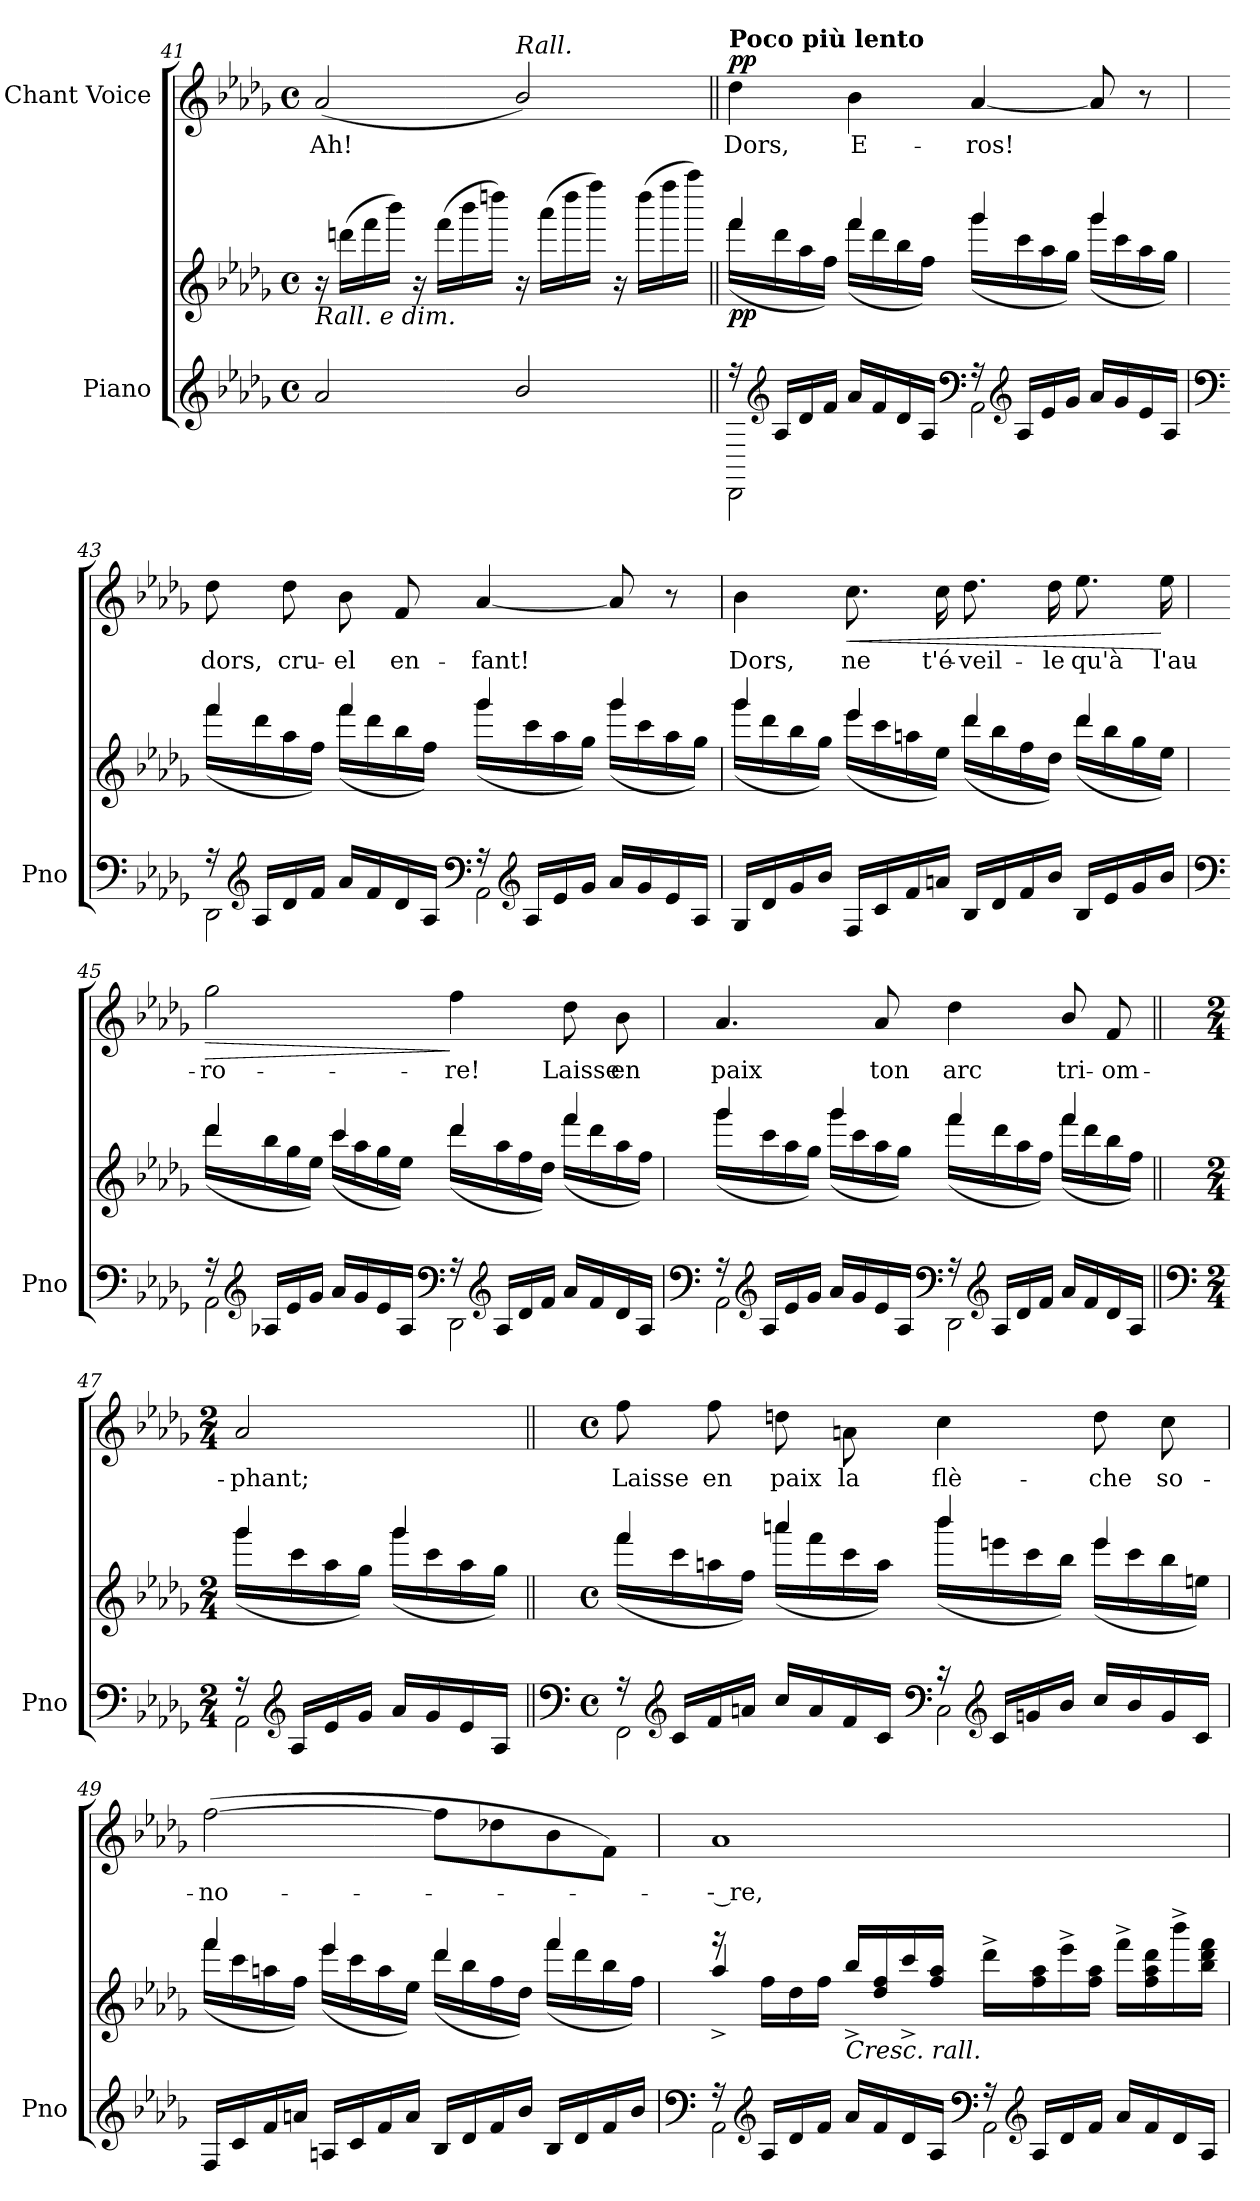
**kern	**kern	**dynam	**kern	**text	**dynam
*part2	*part2	*part2	*part1	*part1	*part1
*staff3	*staff2	*staff2/3	*staff1	*staff1	*staff1
*I"Piano	*	*	*I"Chant Voice	*	*
*I'Pno	*	*	*	*	*
!!LO:LB:g=z
*clefG2	*clefG2	*	*clefG2	*	*
*k[b-e-a-d-g-]	*k[b-e-a-d-g-]	*	*k[b-e-a-d-g-]	*	*
*M4/4	*M4/4	*	*M4/4	*	*
*met(c)	*met(c)	*	*met(c)	*	*
=41	=41	=41	=41	=41	=41
!	!LO:TX:b:i:t=Rall.  e  dim.	!	!	!	!
!	!	!	!	!LO:LY:b	!
2a-/	16r	.	(<2a-/	Ah!	.
.	(16dddn\LL	.	.	.	.
.	16fff\	.	.	.	.
.	16bbb-\JJ)	.	.	.	.
.	16r	.	.	.	.
.	(16fff\LL	.	.	.	.
.	16bbb-\	.	.	.	.
.	16ddddn\JJ)	.	.	.	.
!	!	!	!LO:TX:a:i:t=Rall.	!	!
2b-/	16r	.	2b-/)	.	.
.	(16aaa-\LL	.	.	.	.
.	16dddd\	.	.	.	.
.	16ffff\JJ)	.	.	.	.
.	16r	.	.	.	.
.	(16dddd\LL	.	.	.	.
.	16ffff\	.	.	.	.
.	16aaaa-\JJ)	.	.	.	.
!!LO:LB:g=z
=42||	=42||	=42||	=42||	=42||	=42||
*^	*^	*	*	*	*
!	!	!	!	!	!LO:TX:a:B:t=Poco più lento	!	!
!	!	!	!	!LO:DY:b	!	!LO:LY:b	!LO:DY:a
16r	2DD-\	4fff/	(>16fff\LL	pp	4dd-\	Dors,	pp
*clefG2	*	*	*	*	*	*	*
16A-/LL	.	.	16ddd-\	.	.	.	.
16d-/	.	.	16aa-\	.	.	.	.
16f/JJ	.	.	16ff\JJ)	.	.	.	.
!	!	!	!	!	!	!LO:LY:b	!
16a-/LL	.	4fff/	(>16fff\LL	.	4b-\	E-	.
16f/	.	.	16ddd-\	.	.	.	.
16d-/	.	.	16bb-\	.	.	.	.
16A-/JJ	.	.	16ff\JJ)	.	.	.	.
*clefF4	*	*	*	*	*	*	*
!	!	!	!	!	!	!LO:LY:b	!
16r	2AA-\	4ggg-/	(>16ggg-\LL	.	[4a-/	-ros!	.
*clefG2	*	*	*	*	*	*	*
16A-/LL	.	.	16ccc\	.	.	.	.
16e-/	.	.	16aa-\	.	.	.	.
16g-/JJ	.	.	16gg-\JJ)	.	.	.	.
16a-/LL	.	4ggg-/	(>16ggg-\LL	.	8a-/]	.	.
16g-/	.	.	16ccc\	.	.	.	.
16e-/	.	.	16aa-\	.	8r	.	.
16A-/JJ	.	.	16gg-\JJ)	.	.	.	.
!!LO:LB:g=z
=43	=43	=43	=43	=43	=43	=43	=43
*clefF4	*	*	*	*	*	*	*
!	!	!	!	!	!	!LO:LY:b	!
16r	2DD-\	4fff/	(>16fff\LL	.	8dd-\	dors,	.
*clefG2	*	*	*	*	*	*	*
16A-/LL	.	.	16ddd-\	.	.	.	.
!	!	!	!	!	!	!LO:LY:b	!
16d-/	.	.	16aa-\	.	8dd-\	cru-	.
16f/JJ	.	.	16ff\JJ)	.	.	.	.
!	!	!	!	!	!	!LO:LY:b	!
16a-/LL	.	4fff/	(>16fff\LL	.	8b-\	-el	.
16f/	.	.	16ddd-\	.	.	.	.
!	!	!	!	!	!	!LO:LY:b	!
16d-/	.	.	16bb-\	.	8f/	en-	.
16A-/JJ	.	.	16ff\JJ)	.	.	.	.
*clefF4	*	*	*	*	*	*	*
!	!	!	!	!	!	!LO:LY:b	!
16r	2AA-\	4ggg-/	(>16ggg-\LL	.	[4a-/	-fant!	.
*clefG2	*	*	*	*	*	*	*
16A-/LL	.	.	16ccc\	.	.	.	.
16e-/	.	.	16aa-\	.	.	.	.
16g-/JJ	.	.	16gg-\JJ)	.	.	.	.
16a-/LL	.	4ggg-/	(>16ggg-\LL	.	8a-/]	.	.
16g-/	.	.	16ccc\	.	.	.	.
16e-/	.	.	16aa-\	.	8r	.	.
16A-/JJ	.	.	16gg-\JJ)	.	.	.	.
*v	*v	*	*	*	*	*	*
!!LO:PB:g=z
=44	=44	=44	=44	=44	=44	=44
!	!	!	!	!	!LO:LY:b	!
16G-/LL	4ggg-/	(>16ggg-\LL	.	4b-\	Dors,	.
16d-/	.	16ddd-\	.	.	.	.
16g-/	.	16bb-\	.	.	.	.
16b-/JJ	.	16gg-\JJ)	.	.	.	.
!	!	!	!	!	!LO:LY:b	!LO:HP:b
16F/LL	4eee-/	(>16eee-\LL	.	8.cc\	ne	<
16c/	.	16ccc\	.	.	.	.
16f/	.	16aan\	.	.	.	.
!	!	!	!	!	!LO:LY:b	!
16an/JJ	.	16ee-\JJ)	.	16cc\	t'é-	.
!	!	!	!	!	!LO:LY:b	!
16B-/LL	4ddd-/	(>16ddd-\LL	.	8.dd-\	-veil-	.
16d-/	.	16bb-\	.	.	.	.
16f/	.	16ff\	.	.	.	.
!	!	!	!	!	!LO:LY:b	!
16b-/JJ	.	16dd-\JJ)	.	16dd-\	-le	.
!	!	!	!	!	!LO:LY:b	!
16B-/LL	4ddd-/	(>16ddd-\LL	.	8.ee-\	qu'à	.
16e-/	.	16bb-\	.	.	.	.
16g-/	.	16gg-\	.	.	.	.
!	!	!	!	!	!LO:LY:b	!
16b-/JJ	.	16ee-\JJ)	.	16ee-\	l'au-	[
!!LO:LB:g=z
=45	=45	=45	=45	=45	=45	=45
*clefF4	*	*	*	*	*	*
*^	*	*	*	*	*	*
!	!	!	!	!	!	!LO:LY:b	!LO:HP:b
16r	2AA-\	4ddd-/	(>16ddd-\LL	.	2gg-\	-ro-	>
*clefG2	*	*	*	*	*	*	*
16A-X/LL	.	.	16bb-\	.	.	.	.
16e-/	.	.	16gg-\	.	.	.	.
16g-/JJ	.	.	16ee-\JJ)	.	.	.	.
16a-/LL	.	4ccc/	(>16ccc\LL	.	.	.	.
16g-/	.	.	16aa-\	.	.	.	.
16e-/	.	.	16gg-\	.	.	.	.
16A-/JJ	.	.	16ee-\JJ)	.	.	.	.
*clefF4	*	*	*	*	*	*	*
!	!	!	!	!	!	!LO:LY:b	!
16r	2DD-\	4ddd-/	(>16ddd-\LL	.	4ff\	-re!	]
*clefG2	*	*	*	*	*	*	*
16A-/LL	.	.	16aa-\	.	.	.	.
16d-/	.	.	16ff\	.	.	.	.
16f/JJ	.	.	16dd-\JJ)	.	.	.	.
!	!	!	!	!	!	!LO:LY:b	!
16a-/LL	.	4fff/	(>16fff\LL	.	8dd-\	Laisse	.
16f/	.	.	16ddd-\	.	.	.	.
!	!	!	!	!	!	!LO:LY:b	!
16d-/	.	.	16aa-\	.	8b-\	en	.
16A-/JJ	.	.	16ff\JJ)	.	.	.	.
!!LO:LB:g=z
=46	=46	=46	=46	=46	=46	=46	=46
*clefF4	*	*	*	*	*	*	*
!	!	!	!	!	!	!LO:LY:b	!
16r	2AA-\	4ggg-/	(>16ggg-\LL	.	4.a-/	paix	.
*clefG2	*	*	*	*	*	*	*
16A-/LL	.	.	16ccc\	.	.	.	.
16e-/	.	.	16aa-\	.	.	.	.
16g-/JJ	.	.	16gg-\JJ)	.	.	.	.
16a-/LL	.	4ggg-/	(>16ggg-\LL	.	.	.	.
16g-/	.	.	16ccc\	.	.	.	.
!	!	!	!	!	!	!LO:LY:b	!
16e-/	.	.	16aa-\	.	8a-/	ton	.
16A-/JJ	.	.	16gg-\JJ)	.	.	.	.
*clefF4	*	*	*	*	*	*	*
!	!	!	!	!	!	!LO:LY:b	!
16r	2DD-\	4fff/	(>16fff\LL	.	4dd-\	arc	.
*clefG2	*	*	*	*	*	*	*
16A-/LL	.	.	16ddd-\	.	.	.	.
16d-/	.	.	16aa-\	.	.	.	.
16f/JJ	.	.	16ff\JJ)	.	.	.	.
!	!	!	!	!	!	!LO:LY:b	!
16a-/LL	.	4fff/	(>16fff\LL	.	8b-/	tri-	.
16f/	.	.	16ddd-\	.	.	.	.
!	!	!	!	!	!	!LO:LY:b	!
16d-/	.	.	16bb-\	.	8f/	-om-	.
16A-/JJ	.	.	16ff\JJ)	.	.	.	.
=47||	=47||	=47||	=47||	=47||	=47||	=47||	=47||
*clefF4	*	*	*	*	*	*	*
*M2/4	*	*M2/4	*	*	*M2/4	*	*
!	!	!	!	!	!	!LO:LY:b	!
16r	2AA-\	4ggg-/	(>16ggg-\LL	.	2a-/	-phant;	.
*clefG2	*	*	*	*	*	*	*
16A-/LL	.	.	16ccc\	.	.	.	.
16e-/	.	.	16aa-\	.	.	.	.
16g-/JJ	.	.	16gg-\JJ)	.	.	.	.
16a-/LL	.	4ggg-/	(>16ggg-\LL	.	.	.	.
16g-/	.	.	16ccc\	.	.	.	.
16e-/	.	.	16aa-\	.	.	.	.
16A-/JJ	.	.	16gg-\JJ)	.	.	.	.
!!LO:PB:g=z
=48||	=48||	=48||	=48||	=48||	=48||	=48||	=48||
*clefF4	*	*	*	*	*	*	*
*M4/4	*	*M4/4	*	*	*M4/4	*	*
*met(c)	*	*met(c)	*	*	*met(c)	*	*
!	!	!	!	!	!	!LO:LY:b	!LO:DY:a
!	!	!	!	!	!	!	!LO:DY:n=1:a
16r	2FF\	4fff/	(>16fff\LL	.	8ff\	Laisse	other-dynamics f
*clefG2	*	*	*	*	*	*	*
16c/LL	.	.	16ccc\	.	.	.	.
!	!	!	!	!	!	!LO:LY:b	!
16f/	.	.	16aan\	.	8ff\	en	.
16an/JJ	.	.	16ff\JJ)	.	.	.	.
!	!	!	!	!	!	!LO:LY:b	!
16cc/LL	.	4aaan/	(>16aaa\LL	.	8ddn\	paix	.
16a/	.	.	16fff\	.	.	.	.
!	!	!	!	!	!	!LO:LY:b	!
16f/	.	.	16ccc\	.	8an\	la	.
16c/JJ	.	.	16aa\JJ)	.	.	.	.
*clefF4	*	*	*	*	*	*	*
!	!	!	!	!	!	!LO:LY:b	!
16r	2C\	4bbb-/	(>16bbb-\LL	.	4cc\	flè-	.
*clefG2	*	*	*	*	*	*	*
16c/LL	.	.	16eeen\	.	.	.	.
16gn/	.	.	16ccc\	.	.	.	.
16b-/JJ	.	.	16bb-\JJ)	.	.	.	.
!	!	!	!	!	!	!LO:LY:b	!
16cc/LL	.	4eee/	(>16eee\LL	.	8dd\	-che	.
16b-/	.	.	16ccc\	.	.	.	.
!	!	!	!	!	!	!LO:LY:b	!
16g/	.	.	16bb-\	.	8cc\	so-	.
16c/JJ	.	.	16een\JJ)	.	.	.	.
*v	*v	*	*	*	*	*	*
!!LO:LB:g=z
=49	=49	=49	=49	=49	=49	=49
!	!	!	!	!	!LO:LY:b	!
16F/LL	4fff/	(>16fff\LL	.	([2ff\	-no-	.
16c/	.	16ccc\	.	.	.	.
16f/	.	16aan\	.	.	.	.
16an/JJ	.	16ff\JJ)	.	.	.	.
16An/LL	4eee-/	(>16eee-\LL	.	.	.	.
16c/	.	16ccc\	.	.	.	.
16f/	.	16aa\	.	.	.	.
16a/JJ	.	16ee-\JJ)	.	.	.	.
16B-/LL	4ddd-/	(>16ddd-\LL	.	8ff\L]	.	.
16d-/	.	16bb-\	.	.	.	.
16f/	.	16ff\	.	8dd-X\	.	.
16b-/JJ	.	16dd-\JJ)	.	.	.	.
16B-/LL	4fff/	(>16fff\LL	.	8b-\	.	.
16d-/	.	16ddd-\	.	.	.	.
16f/	.	16bb-\	.	8f\J)	.	.
16b-/JJ	.	16ff\JJ)	.	.	.	.
!!LO:LB:g=z
=50	=50	=50	=50	=50	=50	=50
*clefF4	*	*	*	*	*	*
*^	*	*	*	*	*	*
!	!	!	!	!	!	!LO:LY:b	!
16r	2AA-\	16r	4aa-^/	.	1a-	-- re,	.
*clefG2	*	*	*	*	*	*	*
16A-/LL	.	16ff\LL	.	.	.	.	.
16d-/	.	16dd-\	.	.	.	.	.
16f/JJ	.	16ff\JJ	.	.	.	.	.
!	!	!LO:TX:b:i:t=Cresc.    rall.	!	!	!	!	!
16a-/LL	.	16bb-^</LL	2.ryy	.	.	.	.
16f/	.	16dd-/ 16ff/	.	.	.	.	.
16d-/	.	16ccc^</	.	.	.	.	.
16A-/JJ	.	16ff/ 16aa-/JJ	.	.	.	.	.
*clefF4	*	*	*	*	*	*	*
16r	2AA-\	16ddd-^<\LL	.	.	.	.	.
*clefG2	*	*	*	*	*	*	*
16A-/LL	.	16ff\ 16aa-\	.	.	.	.	.
16d-/	.	16eee-^<\	.	.	.	.	.
16f/JJ	.	16ff\ 16aa-\JJ	.	.	.	.	.
16a-/LL	.	16fff^>\LL	.	.	.	.	.
16f/	.	16ff\ 16aa-\ 16ddd-\	.	.	.	.	.
16d-/	.	16bbb-^>\	.	.	.	.	.
16A-/JJ	.	16bb-\ 16ddd-\ 16fff\JJ	.	.	.	.	.
*v	*v	*	*	*	*	*	*
*	*v	*v	*	*	*	*
=	=	=	=	=	=
*-	*-	*-	*-	*-	*-
